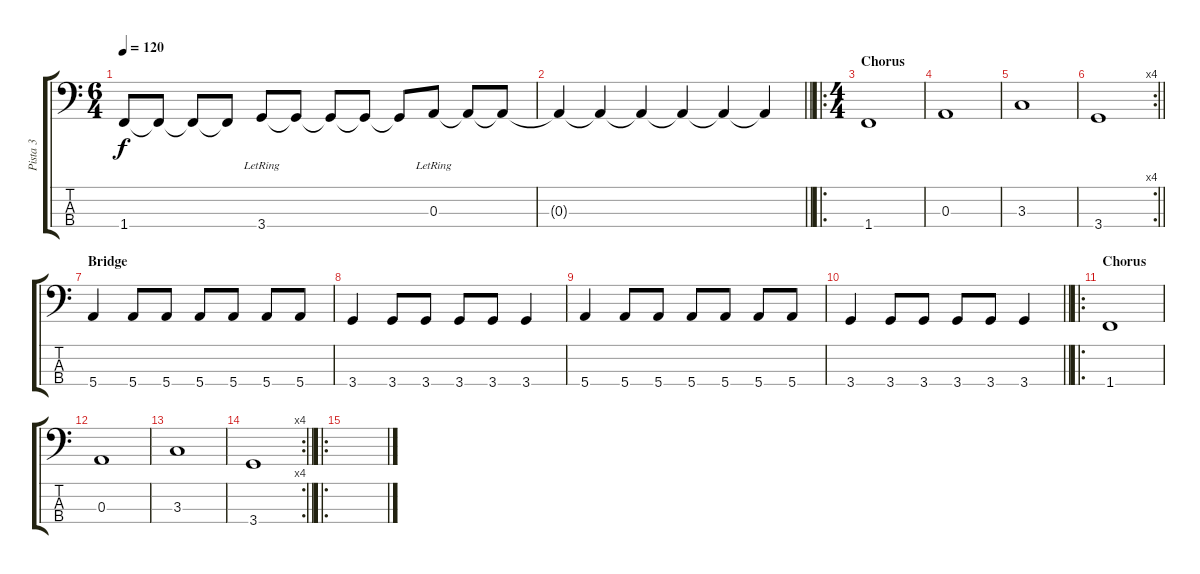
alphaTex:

\track ("Pista 3" "Pista 3") {instrument electricbassfinger}
\staff {score tabs}
\tuning (G2 D2 A1 E1) {hide}
\ts (6 4)
\tempo 120
\clef f4
\ks c
1.4{t}.8{dy f} 1.4{t}.8 1.4{t}.8 1.4{t}.8 3.4{lr}.8 3.4{t}.8 3.4{t}.8 3.4{t}.8 3.4{t}.8 0.3{lr}.8 0.3{t}.8 0.3{t}.8 |
\barLineRight lightlight
0.3{t}.4 0.3{t}.4 0.3{t}.4 0.3{t}.4 0.3{t}.4 0.3{t}.4 |
\ro
\ts (4 4)
\section ("" "Chorus")
1.4.1 |
0.3.1 |
3.3.1 |
\rc 4
\barLineRight lightlight
3.4.1 |
\section ("" "Bridge")
5.4.4 5.4.8 5.4.8 5.4.8 5.4.8 5.4.8 5.4.8 |
3.4.4 3.4.8 3.4.8 3.4.8 3.4.8 3.4.4 |
5.4.4 5.4.8 5.4.8 5.4.8 5.4.8 5.4.8 5.4.8 |
\barLineRight lightlight
3.4.4 3.4.8 3.4.8 3.4.8 3.4.8 3.4.4 |
\ro
\section ("" "Chorus")
1.4.1 |
0.3.1 |
3.3.1 |
\rc 4
\barLineRight lightlight
3.4.1 |
\ro
